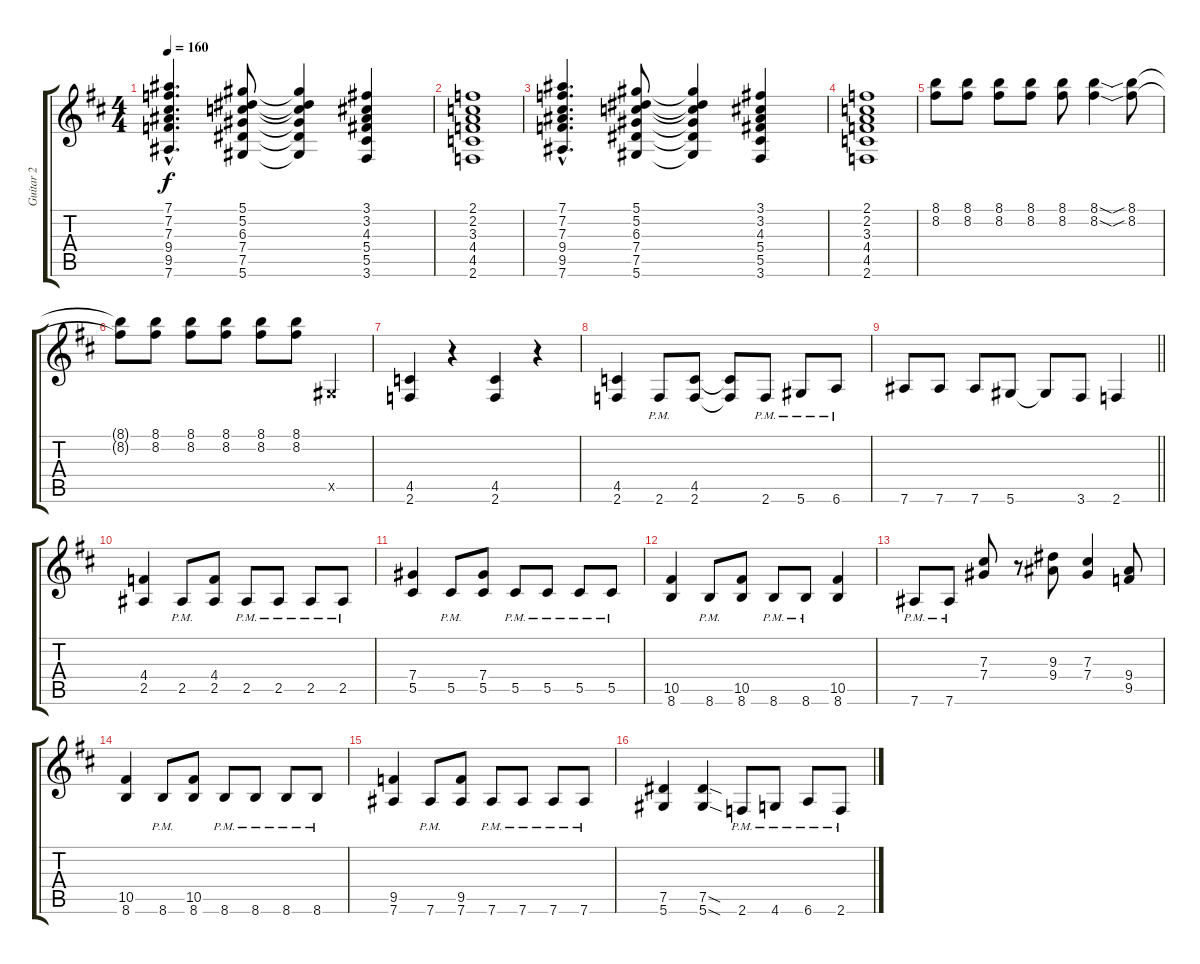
\track ("Guitar 2" "Guitar 2") {instrument distortionguitar}
\staff {score tabs}
\tuning (Eb4 Bb3 Gb3 Db3 Ab2 Eb2) {hide}
\ts (4 4)
\tempo 160
\clef g2
\ks d
(7.1{hac} 7.2{hac} 7.3{hac} 9.4{hac} 9.5{hac} 7.6{hac}).4{d dy f instrument distortionguitar} (5.1 5.2 6.3 7.4 7.5 5.6).8 (5.1{t} 5.2{t} 6.3{t} 7.4{t} 7.5{t} 5.6{t}).4 (3.1 3.2 4.3 5.4 5.5 3.6).4 |
(2.1 2.2 3.3 4.4 4.5 2.6).1 |
(7.1{hac} 7.2{hac} 7.3{hac} 9.4{hac} 9.5{hac} 7.6{hac}).4{d} (5.1 5.2 6.3 7.4 7.5 5.6).8 (5.1{t} 5.2{t} 6.3{t} 7.4{t} 7.5{t} 5.6{t}).4 (3.1 3.2 4.3 5.4 5.5 3.6).4 |
(2.1 2.2 3.3 4.4 4.5 2.6).1 |
(8.1 8.2).8 (8.1 8.2).8 (8.1 8.2).8 (8.1 8.2).8 (8.1 8.2).8 (8.1{sod} 8.2{sod}).4 (8.1{sib} 8.2{sib}).8 |
(8.1{t} 8.2{t}).8 (8.1 8.2).8 (8.1 8.2).8 (8.1 8.2).8 (8.1 8.2).8 (8.1 8.2).8 0.5{x}.4 |
(4.5 2.6).4 r.4 (4.5 2.6).4 r.4 |
(4.5 2.6).4 2.6{pm}.8 (4.5 2.6).8 (4.5{t} 2.6{t}).8 2.6{pm}.8 5.6{pm}.8 6.6{pm}.8 |
\barLineRight lightlight
7.6.8 7.6.8 7.6.8 5.6.8 5.6{t}.8 3.6.8 2.6.4 |
(4.4 2.5).4 2.5{pm}.8 (4.4 2.5).8 2.5{pm}.8 2.5{pm}.8 2.5{pm}.8 2.5{pm}.8 |
(7.4 5.5).4 5.5{pm}.8 (7.4 5.5).8 5.5{pm}.8 5.5{pm}.8 5.5{pm}.8 5.5{pm}.8 |
(10.5 8.6).4 8.6{pm}.8 (10.5 8.6).8 8.6{pm}.8 8.6{pm}.8 (10.5 8.6).4 |
7.6{pm}.8 7.6{pm}.8 (7.3 7.4).8 r.8 (9.3 9.4).8 (7.3 7.4).4 (9.4 9.5).8 |
(10.5 8.6).4 8.6{pm}.8 (10.5 8.6).8 8.6{pm}.8 8.6{pm}.8 8.6{pm}.8 8.6{pm}.8 |
(9.5 7.6).4 7.6{pm}.8 (9.5 7.6).8 7.6{pm}.8 7.6{pm}.8 7.6{pm}.8 7.6{pm}.8 |
(7.5 5.6).4 (7.5{sod} 5.6{sod}).4 2.6{pm}.8 4.6{pm}.8 6.6{pm}.8 2.6{pm}.8
